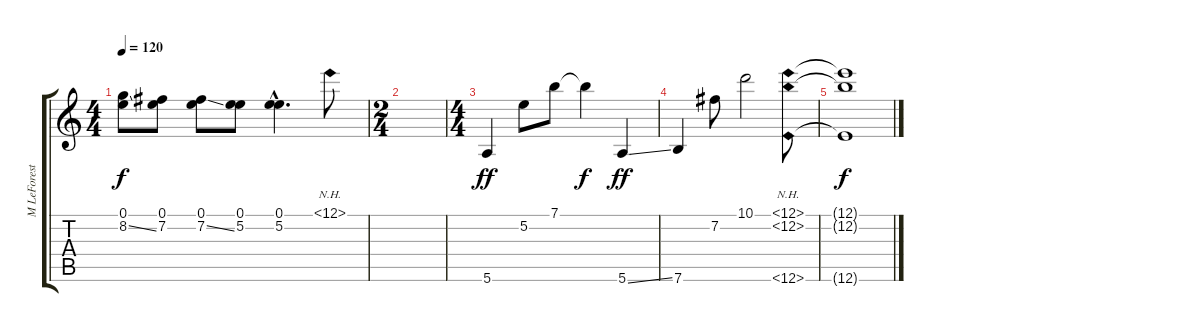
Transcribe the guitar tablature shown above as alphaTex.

\track ("M LeForestier" "M LeForest") {instrument acousticguitarsteel}
\staff {score tabs}
\tuning (E4 B3 G3 D3 A2 E2) {hide}
\ts (4 4)
\tempo 120
\clef g2
\ks c
(0.1 8.2{ss}).8{dy f} (0.1 7.2).8 (0.1 7.2{ss}).8 (0.1 5.2).8 (0.1{hac} 5.2{hac}).4{d} 12.1{nh}.8 |
\ts (2 4)
|
\ts (4 4)
5.6.4{dy ff} 5.2.8 7.1.8 7.1{t}.4{dy f} 5.6{ss}.4{dy ff} |
7.6.4 7.2.8 10.1.2 (12.1{nh} 12.2{nh} 12.6{nh}).8 |
(12.1{t} 12.2{t} 12.6{t}).1{dy f}
